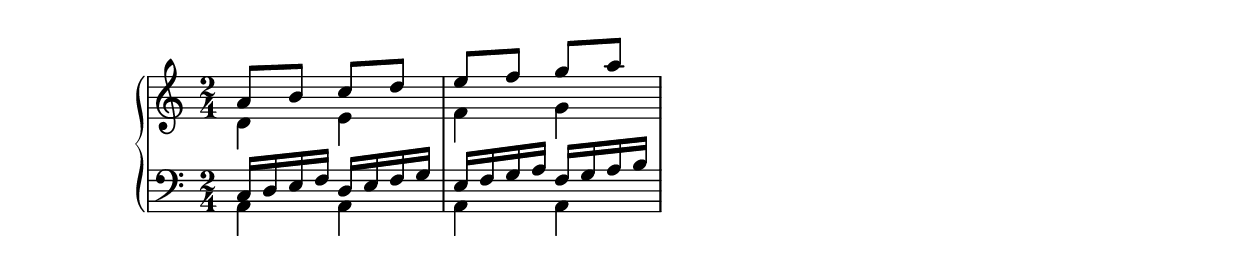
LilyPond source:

\version "2.16.0"  % necessary for upgrading to future LilyPond versions

\language "english"

global = {
  \key c \major
  \time 2/4
}

\parallelMusic #'(voiceA voiceB voiceC voiceD) {
  % Bar 1
  a8    b     c   d     |
  d4          e         |
  c16 d e f   d e f g   |
  a4          a         |

  % Bar 2
  e8    f    g   a     |
  f4         g         |
  e16 f g a  f g a b   |
  a4         a         |

  % Bar 3 ...
}

\score {
  \new PianoStaff <<
     \new Staff {
       \global
       <<
         \relative c'' \voiceA
         \\
         \relative c'  \voiceB
       >>
     }
     \new Staff {
       \global \clef bass
       <<
         \relative c \voiceC
         \\
         \relative c \voiceD
       >>
     }
  >>
}